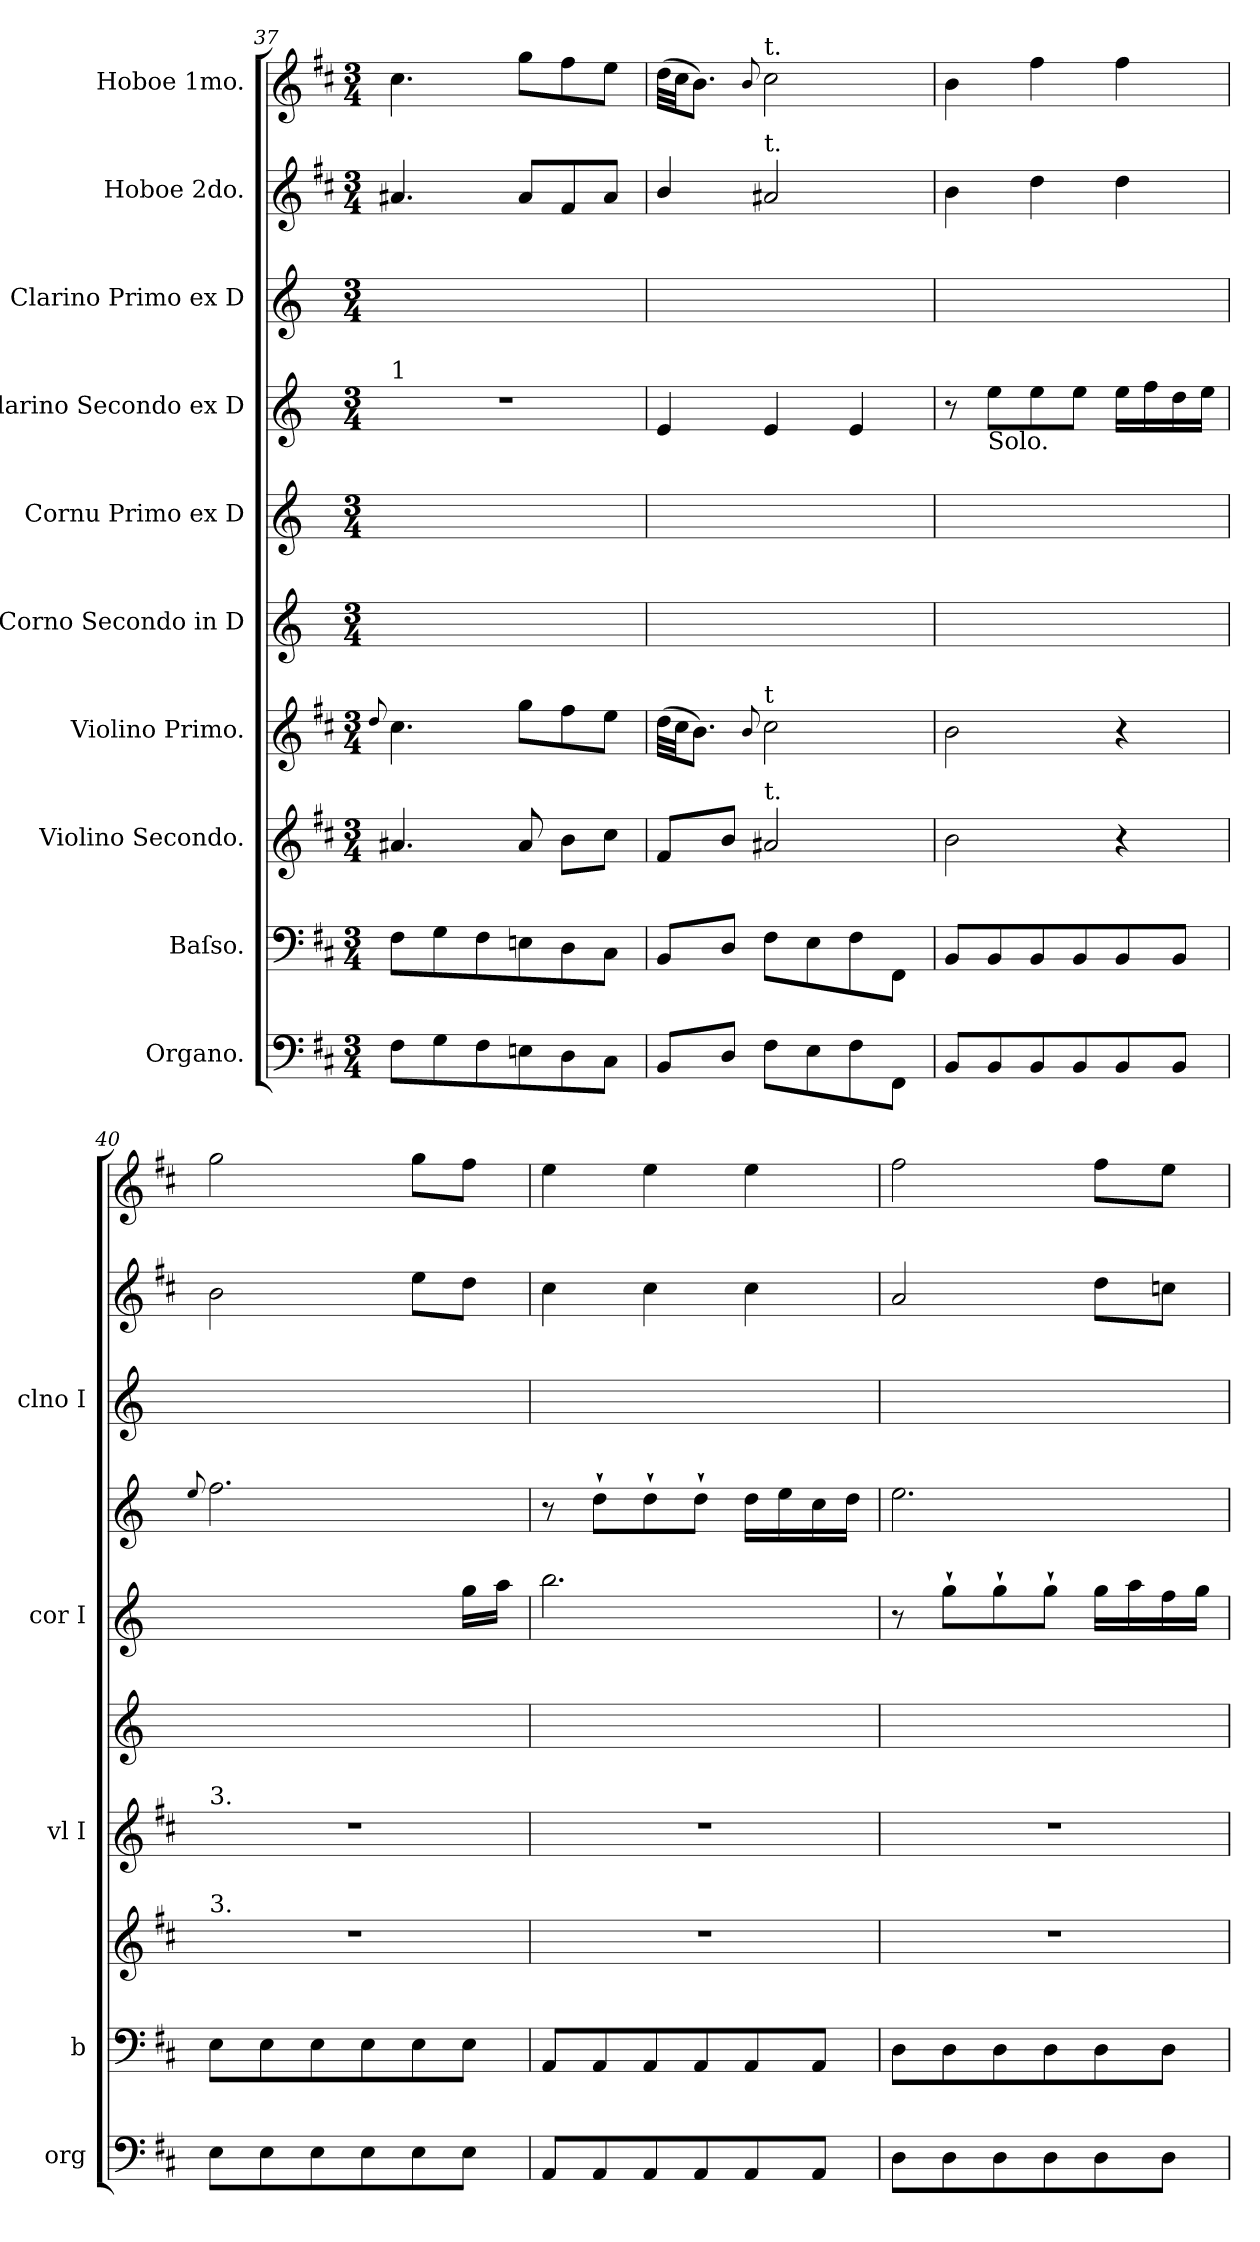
**kern	**dynam	**kern	**dynam	**kern	**kern	**kern	**kern	**kern	**kern	**kern	**kern
*part10	*part10	*part9	*part9	*part8	*part7	*part6	*part5	*part4	*part3	*part2	*part1
*staff10	*staff10	*staff9	*staff9	*staff8	*staff7	*staff6	*staff5	*staff4	*staff3	*staff2	*staff1
*I"Organo.	*	*I"Baſso.	*	*I"Violino Secondo.	*I"Violino Primo.	*I"Corno Secondo in D	*I"Cornu Primo ex D	*I"Clarino Secondo ex D	*I"Clarino Primo ex D	*I"Hoboe 2do.	*I"Hoboe 1mo.
*I'org	*	*I'b	*	*	*I'vl I	*	*I'cor I	*	*I'clno I	*	*
*clefF4	*	*clefF4	*	*clefG2	*clefG2	*clefG2	*clefG2	*clefG2	*clefG2	*clefG2	*clefG2
*	*	*	*	*	*	*ITrd6c10	*ITrd6c10	*ITrd-1c-2	*ITrd-1c-2	*	*
*k[f#c#]	*	*k[f#c#]	*	*k[f#c#]	*k[f#c#]	*k[f#c#]	*k[f#c#]	*k[f#c#]	*k[f#c#]	*k[f#c#]	*k[f#c#]
*D:	*	*D:	*	*D:	*D:	*D:	*D:	*D:	*D:	*D:	*D:
*M3/4	*	*M3/4	*	*M3/4	*M3/4	*M3/4	*M3/4	*M3/4	*M3/4	*M3/4	*M3/4
=37	=37	=37	=37	=37	=37	=37	=37	=37	=37	=37	=37
.	.	.	.	.	8qqdd/	.	.	.	.	.	.
!	!	!	!	!	!	!	!	!LO:TX:a:t=1	!	!	!
8F#\L	.	8F#\L	.	4.a#X/	4.cc#\	2.ryy	2.ryy	2.r	2.ryy	4.a#X/	4.cc#\
8G\	.	8G\	.	.	.	.	.	.	.	.	.
8F#\	.	8F#\	.	.	.	.	.	.	.	.	.
8En\	.	8En\	.	8a#/	8gg\L	.	.	.	.	8a#/L	8gg\L
8D\	.	8D\	.	8b\L	8ff#\	.	.	.	.	8f#/	8ff#\
8C#\J	.	8C#\J	.	8cc#\J	8ee\J	.	.	.	.	8a#/J	8ee\J
=38	=38	=38	=38	=38	=38	=38	=38	=38	=38	=38	=38
8BB/L	.	8BB/L	.	8f#/L	(32dd\LLL	2.ryy	2.ryy	4f#/	2.ryy	4b/	(32dd\LLL
.	.	.	.	.	32cc#\JJ	.	.	.	.	.	32cc#\JJ
.	.	.	.	.	8.b\J)	.	.	.	.	.	8.b\J)
8D/J	.	8D/J	.	8b/J	.	.	.	.	.	.	.
.	.	.	.	.	8qqb/	.	.	.	.	.	8qqb/
!	!	!	!	!	!	!	!	!	!	!	!LO:TX:a:t=t.
!	!	!	!	!	!	!	!	!	!	!LO:TX:a:t=t.	!
!	!	!	!	!	!LO:TX:a:t=t	!	!	!	!	!	!
!	!	!	!	!LO:TX:a:t=t.	!	!	!	!	!	!	!
8F#\L	.	8F#\L	.	2a#X/	2cc#\	.	.	4f#/	.	2a#X/	2cc#\
8E\	.	8E\	.	.	.	.	.	.	.	.	.
8F#\	.	8F#\	.	.	.	.	.	4f#/	.	.	.
8FF#/J	.	8FF#/J	.	.	.	.	.	.	.	.	.
=39	=39	=39	=39	=39	=39	=39	=39	=39	=39	=39	=39
8BB/L	pia&colon;	8BB/L	pia&colon;	2b\	2b\	2.ryy	2.ryy	8r	2.ryy	4b\	4b\
!	!	!	!	!	!	!	!	!LO:TX:b:t=Solo.	!	!	!
8BB/	.	8BB/	.	.	.	.	.	8ff#\L	.	.	.
8BB/	.	8BB/	.	.	.	.	.	8ff#\	.	4dd\	4ff#\
8BB/	.	8BB/	.	.	.	.	.	8ff#\J	.	.	.
8BB/	.	8BB/	.	4r	4r	.	.	16ff#\LL	.	4dd\	4ff#\
.	.	.	.	.	.	.	.	16gg\	.	.	.
8BB/J	.	8BB/J	.	.	.	.	.	16ee\	.	.	.
.	.	.	.	.	.	.	.	16ff#\JJ	.	.	.
=40	=40	=40	=40	=40	=40	=40	=40	=40	=40	=40	=40
.	.	.	.	.	.	.	.	8qqff#/	.	.	.
!	!	!	!	!	!LO:TX:a:t=3.	!	!	!	!	!	!
!	!	!	!	!LO:TX:a:t=3.	!	!	!	!	!	!	!
8E\L	.	8E\L	.	2.r	2.r	2.ryy	2ryy	2.gg\	2.ryy	2b\	2gg\
8E\	.	8E\	.	.	.	.	.	.	.	.	.
8E\	.	8E\	.	.	.	.	.	.	.	.	.
8E\	.	8E\	.	.	.	.	.	.	.	.	.
8E\	.	8E\	.	.	.	.	8ryy	.	.	8ee\L	8gg\L
8E\J	.	8E\J	.	.	.	.	16a\LL	.	.	8dd\J	8ff#\J
.	.	.	.	.	.	.	16b\JJ	.	.	.	.
=41	=41	=41	=41	=41	=41	=41	=41	=41	=41	=41	=41
8AA/L	.	8AA/L	.	2.r	2.r	2.ryy	2.cc#\	8r	2.ryy	4cc#\	4ee\
8AA/	.	8AA/	.	.	.	.	.	8ee`\L	.	.	.
8AA/	.	8AA/	.	.	.	.	.	8ee`\	.	4cc#\	4ee\
8AA/	.	8AA/	.	.	.	.	.	8ee`\J	.	.	.
8AA/	.	8AA/	.	.	.	.	.	16ee\LL	.	4cc#\	4ee\
.	.	.	.	.	.	.	.	16ff#\	.	.	.
8AA/J	.	8AA/J	.	.	.	.	.	16dd\	.	.	.
.	.	.	.	.	.	.	.	16ee\JJ	.	.	.
=42	=42	=42	=42	=42	=42	=42	=42	=42	=42	=42	=42
8D\L	.	8D\L	.	2.r	2.r	2.ryy	8r	2.ff#\	2.ryy	2a/	2ff#\
8D\	.	8D\	.	.	.	.	8a`\L	.	.	.	.
8D\	.	8D\	.	.	.	.	8a`\	.	.	.	.
8D\	.	8D\	.	.	.	.	8a`\J	.	.	.	.
8D\	.	8D\	.	.	.	.	16a\LL	.	.	8dd\L	8ff#\L
.	.	.	.	.	.	.	16b\	.	.	.	.
8D\J	.	8D\J	.	.	.	.	16g\	.	.	8ccn\J	8ee\J
.	.	.	.	.	.	.	16a\JJ	.	.	.	.
=	=	=	=	=	=	=	=	=	=	=	=
*-	*-	*-	*-	*-	*-	*-	*-	*-	*-	*-	*-
